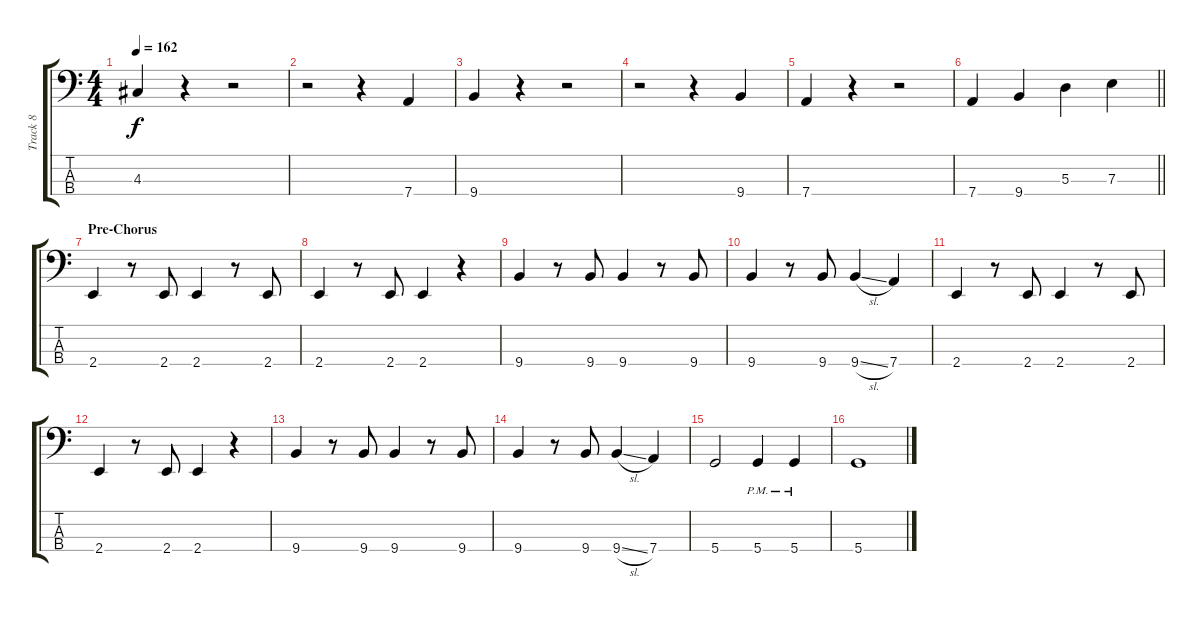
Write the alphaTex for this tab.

\track ("Track 8" "Track 8") {instrument electricbasspick}
\staff {score tabs}
\tuning (G2 D2 A1 D1) {hide}
\ts (4 4)
\tempo 162
\clef f4
\ks c
4.3.4{dy f} r.4 r.2 |
r.2 r.4 7.4.4 |
9.4.4 r.4 r.2 |
r.2 r.4 9.4.4 |
7.4.4 r.4 r.2 |
\barLineRight lightlight
7.4.4 9.4.4 5.3.4 7.3.4 |
\section ("" "Pre-Chorus")
2.4.4 r.8 2.4.8 2.4.4 r.8 2.4.8 |
2.4.4 r.8 2.4.8 2.4.4 r.4 |
9.4.4 r.8 9.4.8 9.4.4 r.8 9.4.8 |
9.4.4 r.8 9.4.8 9.4{sl}.4 7.4.4 |
2.4.4 r.8 2.4.8 2.4.4 r.8 2.4.8 |
2.4.4 r.8 2.4.8 2.4.4 r.4 |
9.4.4 r.8 9.4.8 9.4.4 r.8 9.4.8 |
9.4.4 r.8 9.4.8 9.4{sl}.4 7.4.4 |
5.4.2 5.4{pm}.4 5.4{pm}.4 |
5.4.1
